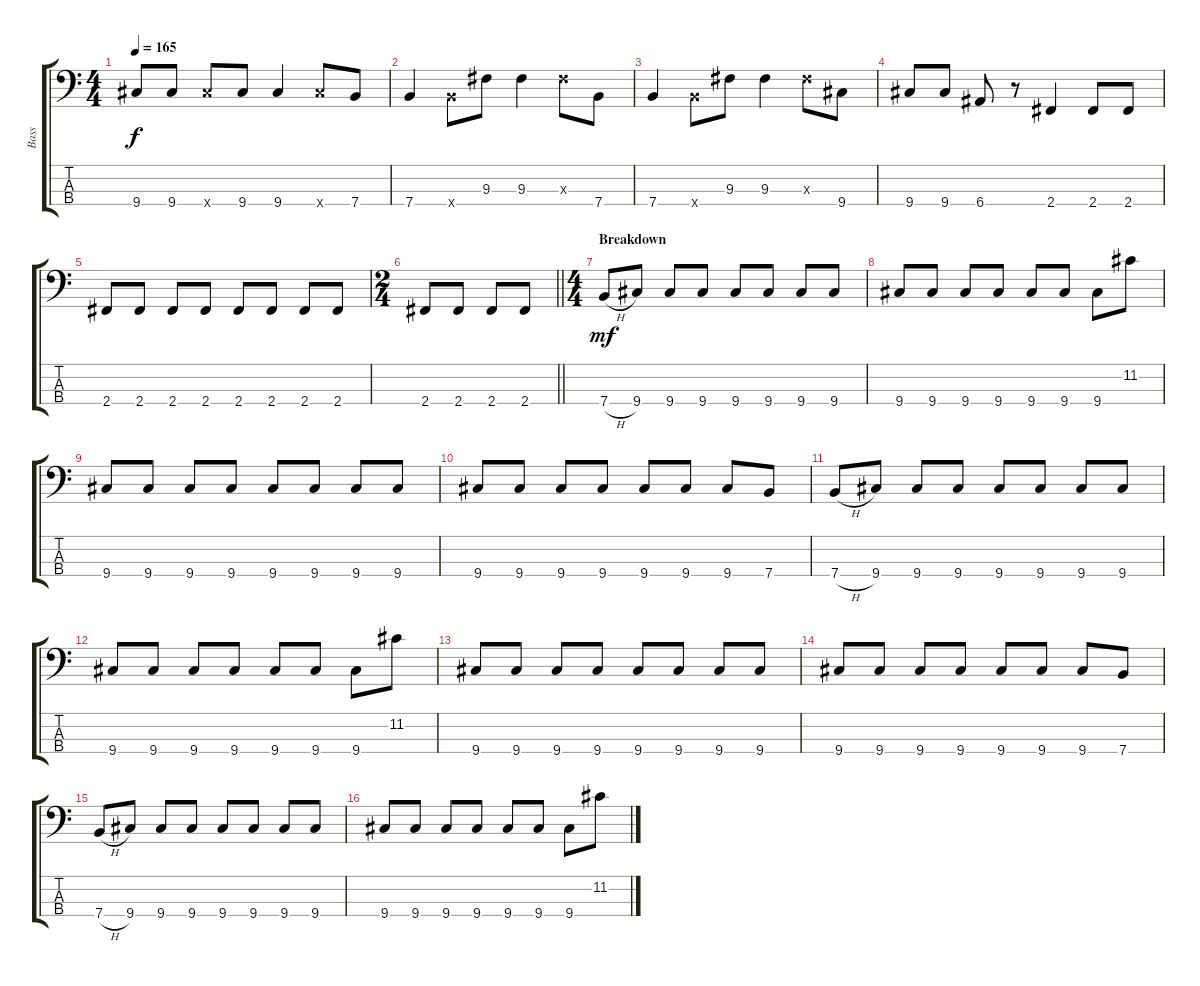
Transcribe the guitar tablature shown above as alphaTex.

\track ("Bass" "Bass") {instrument electricbassfinger}
\staff {score tabs}
\tuning (G2 D2 A1 E1) {hide}
\ts (4 4)
\tempo 165
\clef f4
\ks c
9.4.8{dy f} 9.4.8 9.4{x}.8 9.4.8 9.4.4 9.4{x}.8 7.4.8 |
7.4.4 7.4{x}.8 9.3.8 9.3.4 9.3{x}.8 7.4.8 |
7.4.4 7.4{x}.8 9.3.8 9.3.4 9.3{x}.8 9.4.8 |
9.4.8 9.4.8 6.4.8 r.8 2.4.4 2.4.8 2.4.8 |
2.4.8 2.4.8 2.4.8 2.4.8 2.4.8 2.4.8 2.4.8 2.4.8 |
\ts (2 4)
\barLineRight lightlight
2.4.8 2.4.8 2.4.8 2.4.8 |
\ts (4 4)
\section ("" "Breakdown")
7.4{h}.8{dy mf} 9.4.8 9.4.8 9.4.8 9.4.8 9.4.8 9.4.8 9.4.8 |
9.4.8 9.4.8 9.4.8 9.4.8 9.4.8 9.4.8 9.4.8 11.2.8 |
9.4.8 9.4.8 9.4.8 9.4.8 9.4.8 9.4.8 9.4.8 9.4.8 |
9.4.8 9.4.8 9.4.8 9.4.8 9.4.8 9.4.8 9.4.8 7.4.8 |
7.4{h}.8 9.4.8 9.4.8 9.4.8 9.4.8 9.4.8 9.4.8 9.4.8 |
9.4.8 9.4.8 9.4.8 9.4.8 9.4.8 9.4.8 9.4.8 11.2.8 |
9.4.8 9.4.8 9.4.8 9.4.8 9.4.8 9.4.8 9.4.8 9.4.8 |
9.4.8 9.4.8 9.4.8 9.4.8 9.4.8 9.4.8 9.4.8 7.4.8 |
7.4{h}.8 9.4.8 9.4.8 9.4.8 9.4.8 9.4.8 9.4.8 9.4.8 |
9.4.8 9.4.8 9.4.8 9.4.8 9.4.8 9.4.8 9.4.8 11.2.8
